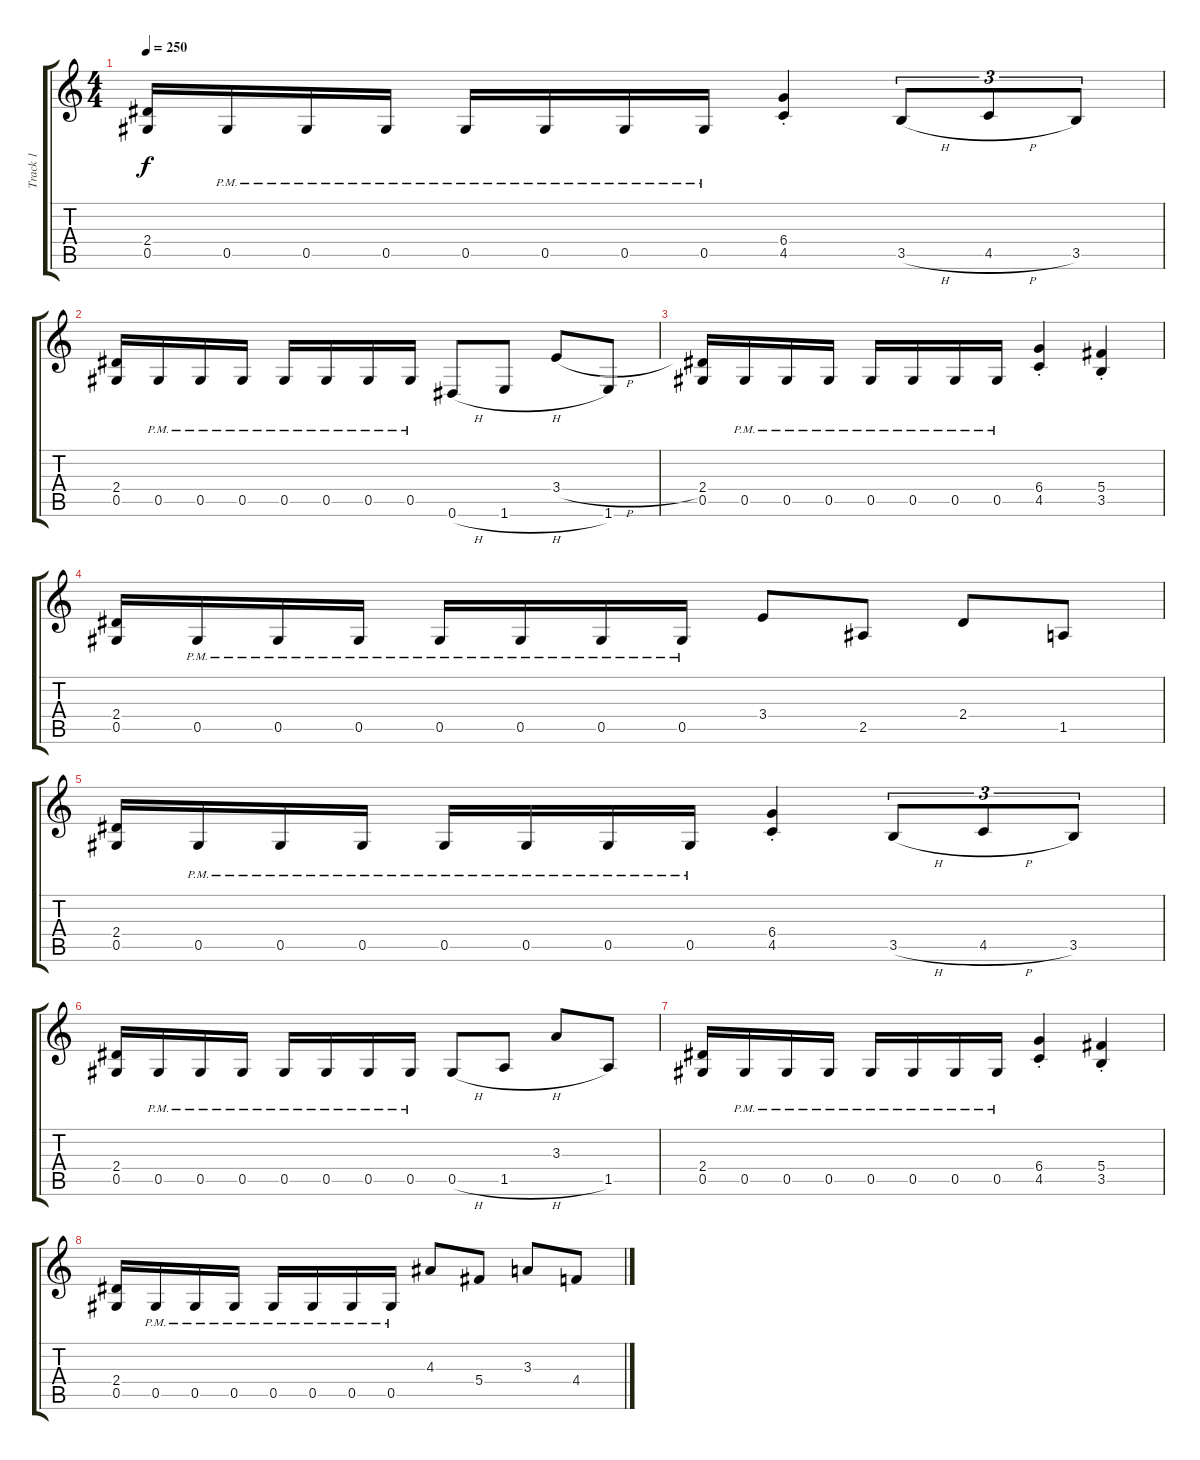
\track ("Track 1" "Track 1") {instrument distortionguitar}
\staff {score tabs}
\tuning (Eb4 Bb3 Gb3 Db3 Ab2 Eb2) {hide}
\ts (4 4)
\tempo 250
\clef g2
\ks c
(2.4 0.5).16{dy f} 0.5{pm}.16 0.5{pm}.16 0.5{pm}.16 0.5{pm}.16 0.5{pm}.16 0.5{pm}.16 0.5{pm}.16 (6.4 4.5{st}).4 3.5{h}.8{tu (3 2)} 4.5{h}.8{tu (3 2)} 3.5.8{tu (3 2)} |
(2.4 0.5).16 0.5{pm}.16 0.5{pm}.16 0.5{pm}.16 0.5{pm}.16 0.5{pm}.16 0.5{pm}.16 0.5{pm}.16 0.6{h}.8 1.6{h}.8 3.4{h}.8 1.6.8 |
(2.4 0.5).16 0.5{pm}.16 0.5{pm}.16 0.5{pm}.16 0.5{pm}.16 0.5{pm}.16 0.5{pm}.16 0.5{pm}.16 (6.4 4.5{st}).4 (5.4 3.5{st}).4 |
(2.4 0.5).16 0.5{pm}.16 0.5{pm}.16 0.5{pm}.16 0.5{pm}.16 0.5{pm}.16 0.5{pm}.16 0.5{pm}.16 3.4.8 2.5.8 2.4.8 1.5.8 |
(2.4 0.5).16 0.5{pm}.16 0.5{pm}.16 0.5{pm}.16 0.5{pm}.16 0.5{pm}.16 0.5{pm}.16 0.5{pm}.16 (6.4 4.5{st}).4 3.5{h}.8{tu (3 2)} 4.5{h}.8{tu (3 2)} 3.5.8{tu (3 2)} |
(2.4 0.5).16 0.5{pm}.16 0.5{pm}.16 0.5{pm}.16 0.5{pm}.16 0.5{pm}.16 0.5{pm}.16 0.5{pm}.16 0.5{h}.8 1.5{h}.8 3.3.8 1.5.8 |
(2.4 0.5).16 0.5{pm}.16 0.5{pm}.16 0.5{pm}.16 0.5{pm}.16 0.5{pm}.16 0.5{pm}.16 0.5{pm}.16 (6.4 4.5{st}).4 (5.4 3.5{st}).4 |
(2.4 0.5).16 0.5{pm}.16 0.5{pm}.16 0.5{pm}.16 0.5{pm}.16 0.5{pm}.16 0.5{pm}.16 0.5{pm}.16 4.3.8 5.4.8 3.3.8 4.4.8
